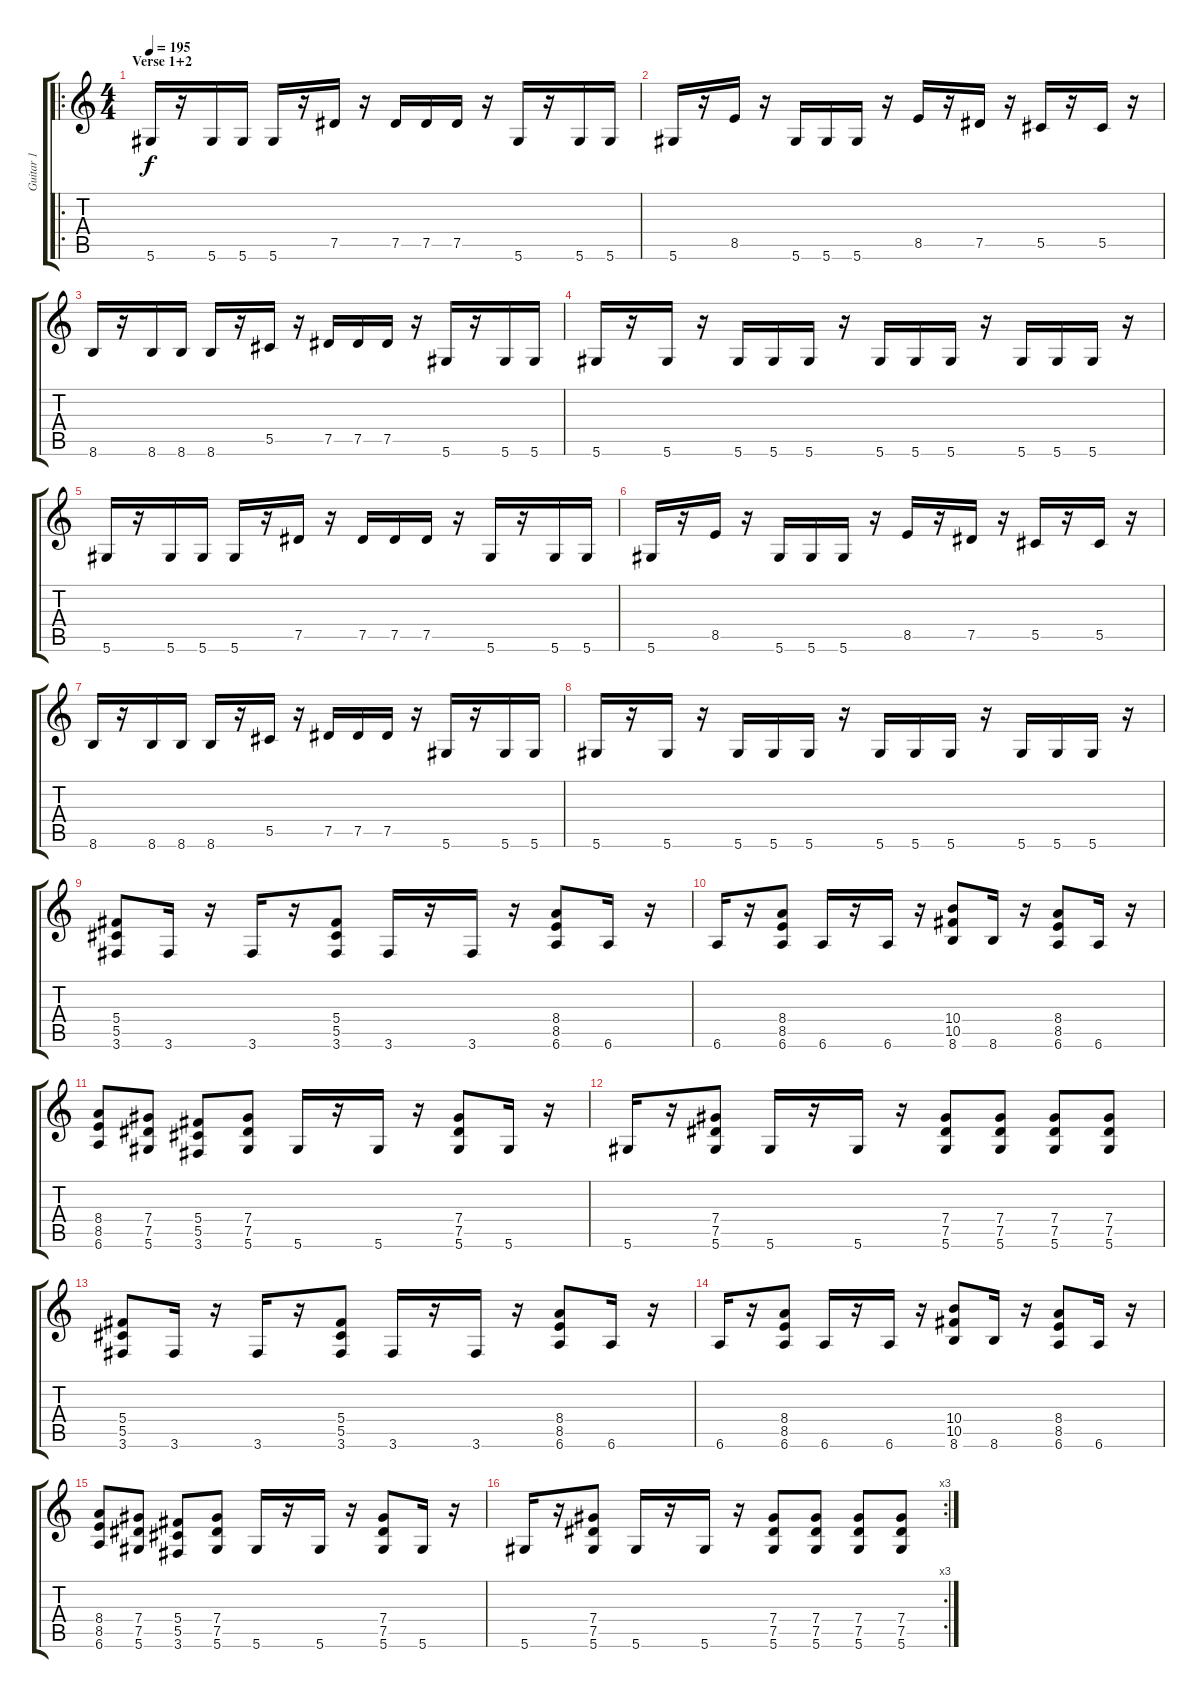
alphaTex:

\track ("Guitar 1" "Guitar 1") {instrument distortionguitar}
\staff {score tabs}
\tuning (Eb4 Bb3 Gb3 Db3 Ab2 Eb2) {hide}
\ro
\ts (4 4)
\section ("" "Verse 1+2")
\tempo 195
\clef g2
\ks c
5.6.16{dy f instrument distortionguitar} r.16 5.6.16 5.6.16 5.6.16 r.16 7.5.16 r.16 7.5.16 7.5.16 7.5.16 r.16 5.6.16 r.16 5.6.16 5.6.16 |
5.6.16 r.16 8.5.16 r.16 5.6.16 5.6.16 5.6.16 r.16 8.5.16 r.16 7.5.16 r.16 5.5.16 r.16 5.5.16 r.16 |
8.6.16 r.16 8.6.16 8.6.16 8.6.16 r.16 5.5.16 r.16 7.5.16 7.5.16 7.5.16 r.16 5.6.16 r.16 5.6.16 5.6.16 |
5.6.16 r.16 5.6.16 r.16 5.6.16 5.6.16 5.6.16 r.16 5.6.16 5.6.16 5.6.16 r.16 5.6.16 5.6.16 5.6.16 r.16 |
5.6.16 r.16 5.6.16 5.6.16 5.6.16 r.16 7.5.16 r.16 7.5.16 7.5.16 7.5.16 r.16 5.6.16 r.16 5.6.16 5.6.16 |
5.6.16 r.16 8.5.16 r.16 5.6.16 5.6.16 5.6.16 r.16 8.5.16 r.16 7.5.16 r.16 5.5.16 r.16 5.5.16 r.16 |
8.6.16 r.16 8.6.16 8.6.16 8.6.16 r.16 5.5.16 r.16 7.5.16 7.5.16 7.5.16 r.16 5.6.16 r.16 5.6.16 5.6.16 |
5.6.16 r.16 5.6.16 r.16 5.6.16 5.6.16 5.6.16 r.16 5.6.16 5.6.16 5.6.16 r.16 5.6.16 5.6.16 5.6.16 r.16 |
(5.4 5.5 3.6).8 3.6.16 r.16 3.6.16 r.16 (5.4 5.5 3.6).8 3.6.16 r.16 3.6.16 r.16 (8.4 8.5 6.6).8 6.6.16 r.16 |
6.6.16 r.16 (8.4 8.5 6.6).8 6.6.16 r.16 6.6.16 r.16 (10.4 10.5 8.6).8 8.6.16 r.16 (8.4 8.5 6.6).8 6.6.16 r.16 |
(8.4 8.5 6.6).8 (7.4 7.5 5.6).8 (5.4 5.5 3.6).8 (7.4 7.5 5.6).8 5.6.16 r.16 5.6.16 r.16 (7.4 7.5 5.6).8 5.6.16 r.16 |
5.6.16 r.16 (7.4 7.5 5.6).8 5.6.16 r.16 5.6.16 r.16 (7.4 7.5 5.6).8 (7.4 7.5 5.6).8 (7.4 7.5 5.6).8 (7.4 7.5 5.6).8 |
(5.4 5.5 3.6).8 3.6.16 r.16 3.6.16 r.16 (5.4 5.5 3.6).8 3.6.16 r.16 3.6.16 r.16 (8.4 8.5 6.6).8 6.6.16 r.16 |
6.6.16 r.16 (8.4 8.5 6.6).8 6.6.16 r.16 6.6.16 r.16 (10.4 10.5 8.6).8 8.6.16 r.16 (8.4 8.5 6.6).8 6.6.16 r.16 |
(8.4 8.5 6.6).8 (7.4 7.5 5.6).8 (5.4 5.5 3.6).8 (7.4 7.5 5.6).8 5.6.16 r.16 5.6.16 r.16 (7.4 7.5 5.6).8 5.6.16 r.16 |
\rc 3
5.6.16 r.16 (7.4 7.5 5.6).8 5.6.16 r.16 5.6.16 r.16 (7.4 7.5 5.6).8 (7.4 7.5 5.6).8 (7.4 7.5 5.6).8 (7.4 7.5 5.6).8
